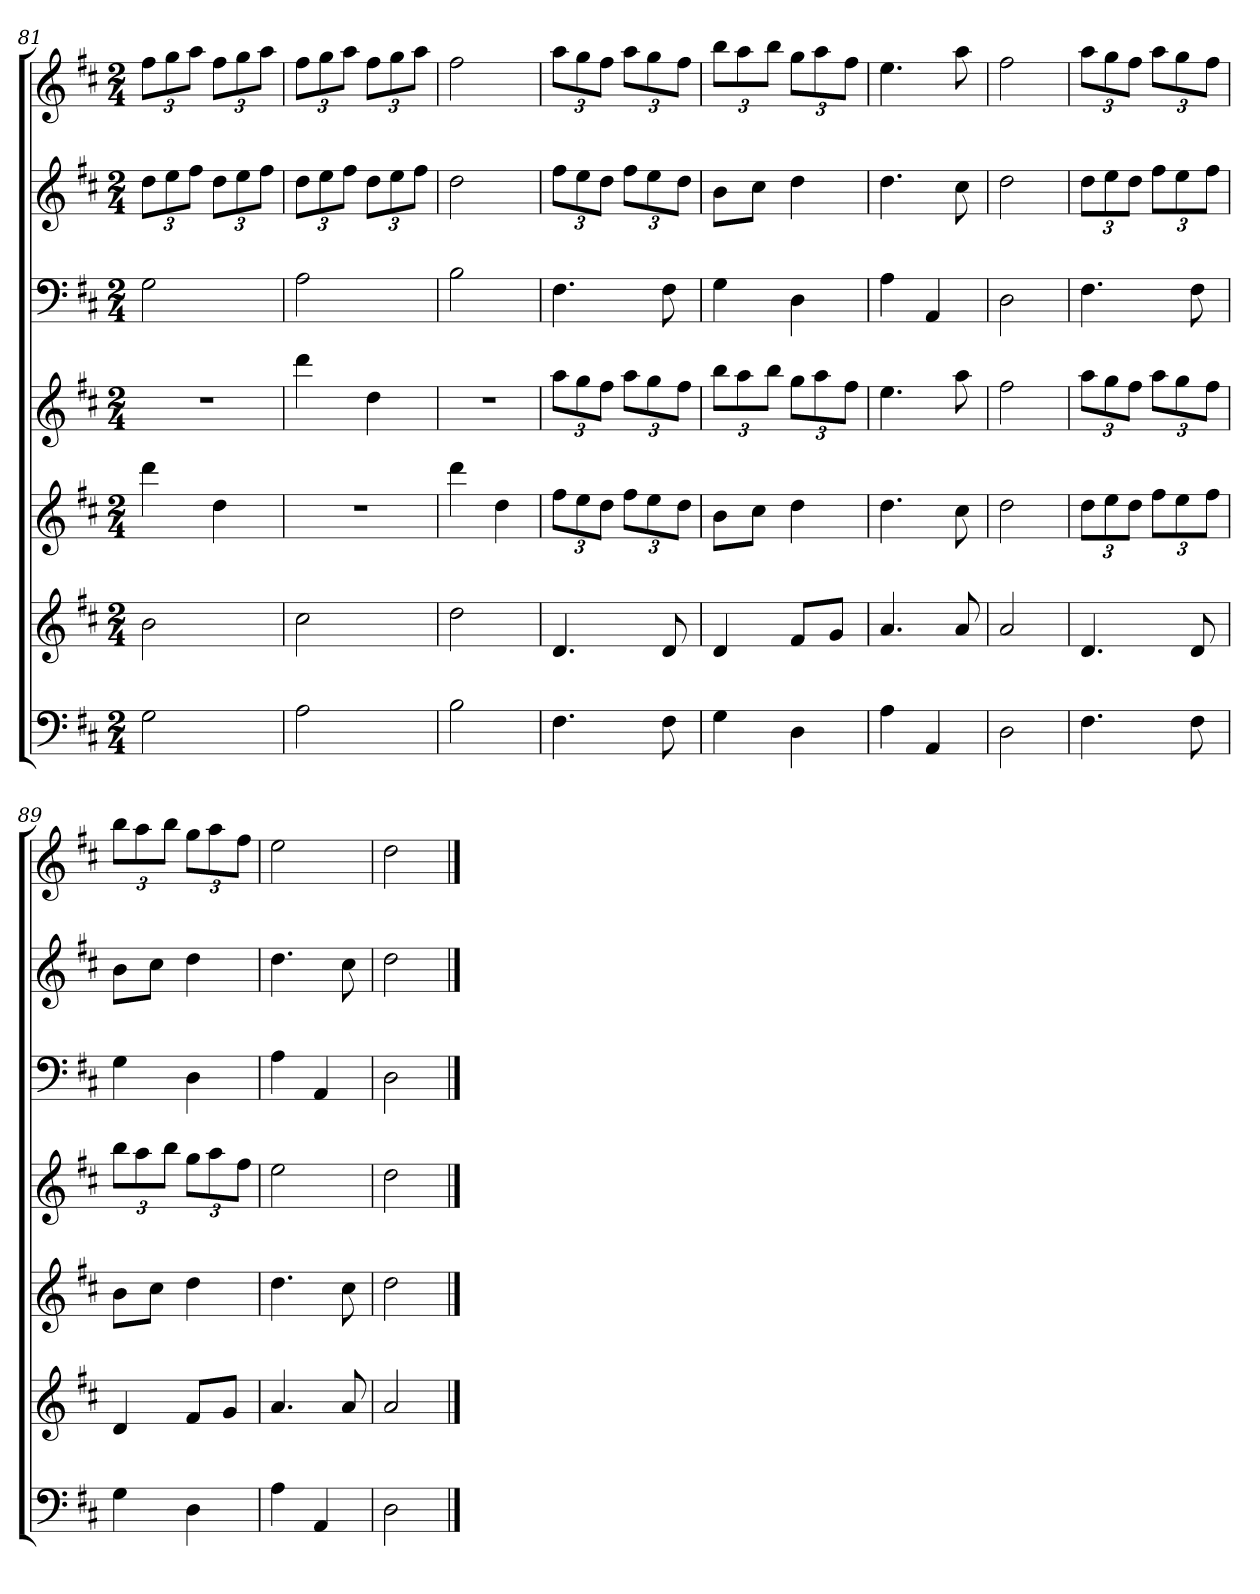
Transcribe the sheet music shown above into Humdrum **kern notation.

**kern	**kern	**kern	**kern	**kern	**kern	**kern
*part7	*part6	*part5	*part4	*part3	*part2	*part1
*staff7	*staff6	*staff5	*staff4	*staff3	*staff2	*staff1
*k[f#c#]	*k[f#c#]	*k[f#c#]	*k[f#c#]	*k[f#c#]	*k[f#c#]	*k[f#c#]
*D:	*D:	*D:	*D:	*D:	*D:	*D:
*M2/4	*M2/4	*M2/4	*M2/4	*M2/4	*M2/4	*M2/4
=81	=81	=81	=81	=81	=81	=81
2G	2b	4ddd	2r	2G	12ddL	12ff#L
.	.	.	.	.	12ee	12gg
.	.	.	.	.	12ff#J	12aaJ
.	.	4dd	.	.	12ddL	12ff#L
.	.	.	.	.	12ee	12gg
.	.	.	.	.	12ff#J	12aaJ
=82	=82	=82	=82	=82	=82	=82
2A	2cc#	2r	4ddd	2A	12ddL	12ff#L
.	.	.	.	.	12ee	12gg
.	.	.	.	.	12ff#J	12aaJ
.	.	.	4dd	.	12ddL	12ff#L
.	.	.	.	.	12ee	12gg
.	.	.	.	.	12ff#J	12aaJ
=83	=83	=83	=83	=83	=83	=83
2B	2dd	4ddd	2r	2B	2dd	2ff#
.	.	4dd	.	.	.	.
=84	=84	=84	=84	=84	=84	=84
4.F#	4.d	12ff#L	12aaL	4.F#	12ff#L	12aaL
.	.	12ee	12gg	.	12ee	12gg
.	.	12ddJ	12ff#J	.	12ddJ	12ff#J
.	.	12ff#L	12aaL	.	12ff#L	12aaL
.	.	12ee	12gg	.	12ee	12gg
8F#	8d	.	.	8F#	.	.
.	.	12ddJ	12ff#J	.	12ddJ	12ff#J
=85	=85	=85	=85	=85	=85	=85
4G	4d	8bL	12bbL	4G	8bL	12bbL
.	.	.	12aa	.	.	12aa
.	.	8cc#J	.	.	8cc#J	.
.	.	.	12bbJ	.	.	12bbJ
4D	8f#L	4dd	12ggL	4D	4dd	12ggL
.	.	.	12aa	.	.	12aa
.	8gJ	.	.	.	.	.
.	.	.	12ff#J	.	.	12ff#J
=86	=86	=86	=86	=86	=86	=86
4A	4.a	4.dd	4.ee	4A	4.dd	4.ee
4AA	.	.	.	4AA	.	.
.	8a	8cc#	8aa	.	8cc#	8aa
=87	=87	=87	=87	=87	=87	=87
2D	2a	2dd	2ff#	2D	2dd	2ff#
=88	=88	=88	=88	=88	=88	=88
4.F#	4.d	12ddL	12aaL	4.F#	12ddL	12aaL
.	.	12ee	12gg	.	12ee	12gg
.	.	12ddJ	12ff#J	.	12ddJ	12ff#J
.	.	12ff#L	12aaL	.	12ff#L	12aaL
.	.	12ee	12gg	.	12ee	12gg
8F#	8d	.	.	8F#	.	.
.	.	12ff#J	12ff#J	.	12ff#J	12ff#J
=89	=89	=89	=89	=89	=89	=89
4G	4d	8bL	12bbL	4G	8bL	12bbL
.	.	.	12aa	.	.	12aa
.	.	8cc#J	.	.	8cc#J	.
.	.	.	12bbJ	.	.	12bbJ
4D	8f#L	4dd	12ggL	4D	4dd	12ggL
.	.	.	12aa	.	.	12aa
.	8gJ	.	.	.	.	.
.	.	.	12ff#J	.	.	12ff#J
=90	=90	=90	=90	=90	=90	=90
4A	4.a	4.dd	2ee	4A	4.dd	2ee
4AA	.	.	.	4AA	.	.
.	8a	8cc#	.	.	8cc#	.
=91	=91	=91	=91	=91	=91	=91
2D	2a	2dd	2dd	2D	2dd	2dd
==	==	==	==	==	==	==
*-	*-	*-	*-	*-	*-	*-
